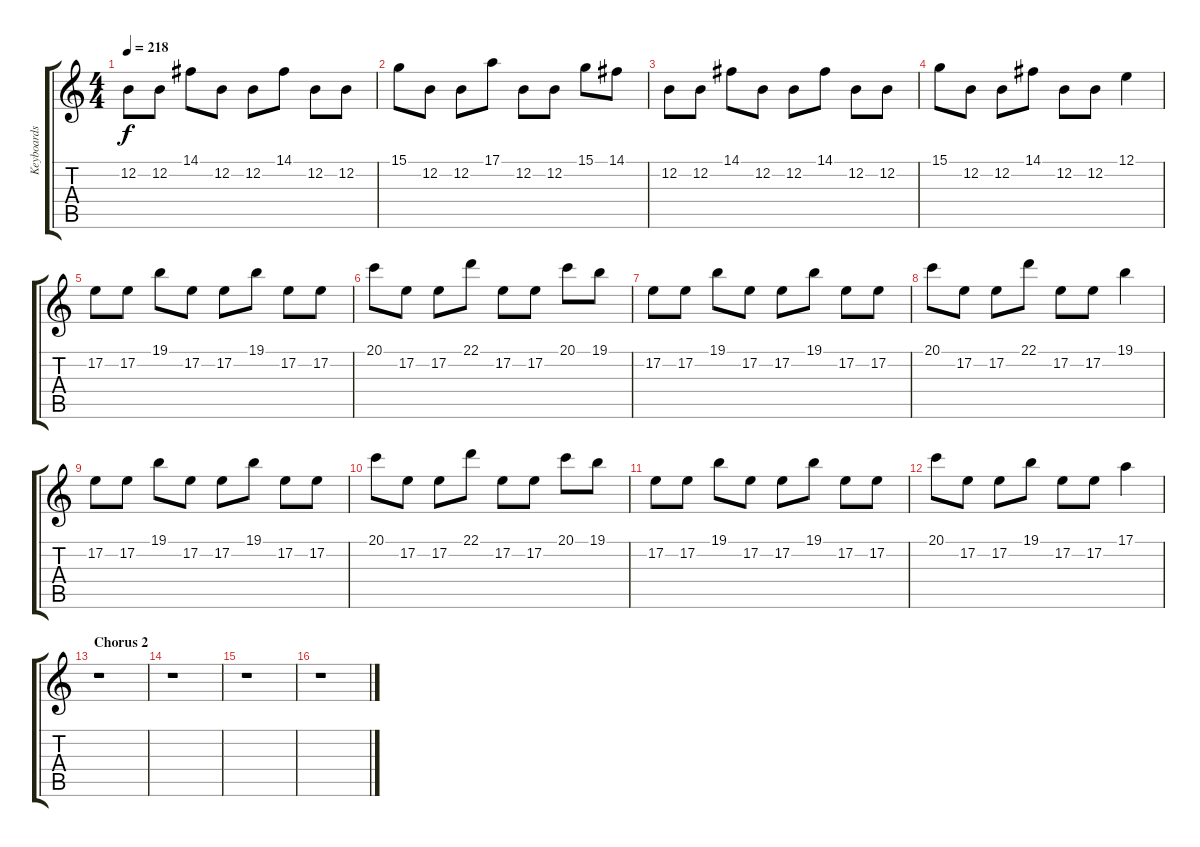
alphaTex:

\track ("Keyboards 1" "Keyboards ") {instrument musicbox}
\staff {score tabs}
\tuning (E4 B3 G3 D3 A2 E2) {hide}
\ts (4 4)
\tempo 218
\clef g2
\ks c
12.2.8{dy f} 12.2.8 14.1.8 12.2.8 12.2.8 14.1.8 12.2.8 12.2.8 |
15.1.8 12.2.8 12.2.8 17.1.8 12.2.8 12.2.8 15.1.8 14.1.8 |
12.2.8 12.2.8 14.1.8 12.2.8 12.2.8 14.1.8 12.2.8 12.2.8 |
15.1.8 12.2.8 12.2.8 14.1.8 12.2.8 12.2.8 12.1.4 |
17.2.8 17.2.8 19.1.8 17.2.8 17.2.8 19.1.8 17.2.8 17.2.8 |
20.1.8 17.2.8 17.2.8 22.1.8 17.2.8 17.2.8 20.1.8 19.1.8 |
17.2.8 17.2.8 19.1.8 17.2.8 17.2.8 19.1.8 17.2.8 17.2.8 |
20.1.8 17.2.8 17.2.8 22.1.8 17.2.8 17.2.8 19.1.4 |
17.2.8 17.2.8 19.1.8 17.2.8 17.2.8 19.1.8 17.2.8 17.2.8 |
20.1.8 17.2.8 17.2.8 22.1.8 17.2.8 17.2.8 20.1.8 19.1.8 |
17.2.8 17.2.8 19.1.8 17.2.8 17.2.8 19.1.8 17.2.8 17.2.8 |
20.1.8 17.2.8 17.2.8 19.1.8 17.2.8 17.2.8 17.1.4 |
\section ("" "Chorus 2")
r.1 |
r.1 |
r.1 |
r.1
